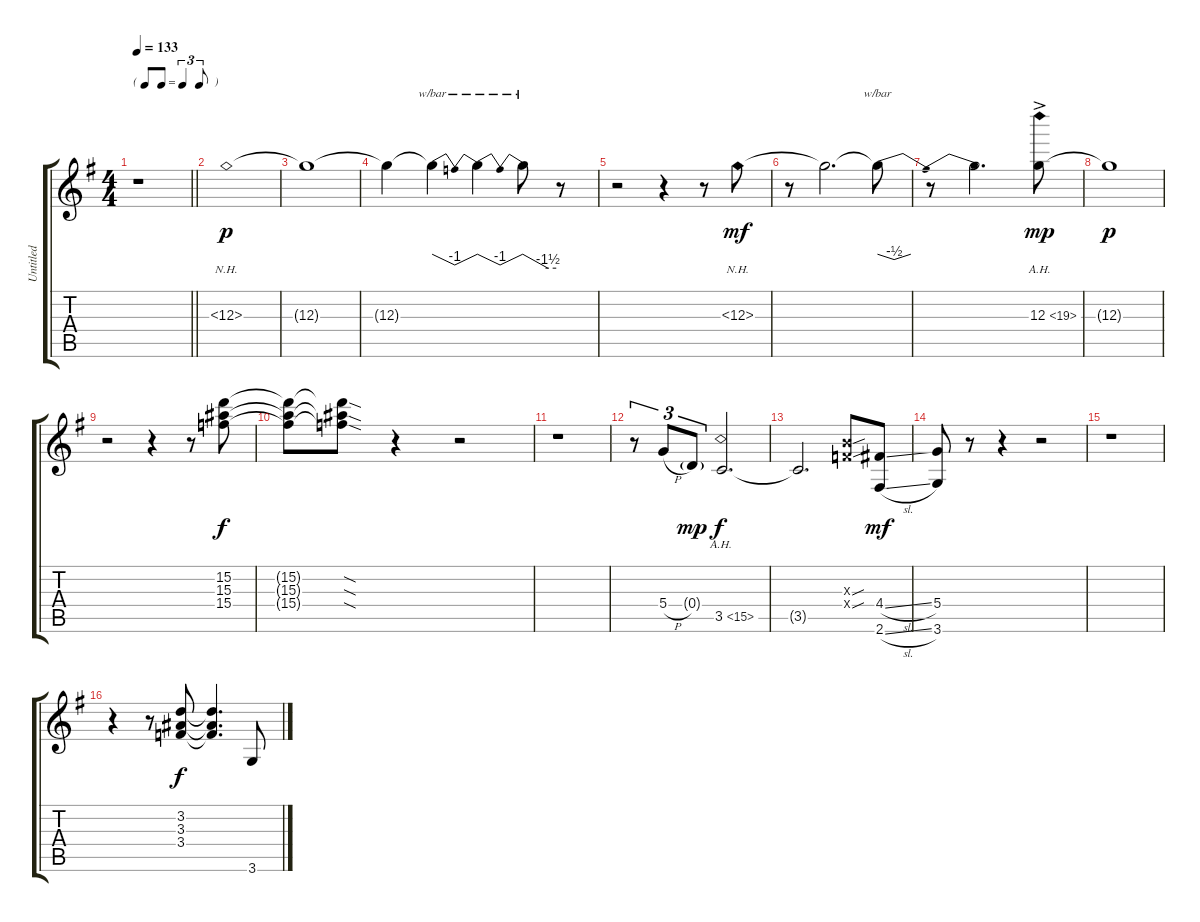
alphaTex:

\track ("Untitled" "Untitled") {instrument overdrivenguitar}
\staff {score tabs}
\tuning (E4 B3 G3 D3 A2 E2) {hide}
\ts (4 4)
\tf triplet8th
\tempo 133
\clef g2
\barLineRight lightlight
\ks g
r.1{dy p instrument overdrivenguitar} |
12.3{nh}.1 |
12.3{t}.1 |
12.3{t}.4 12.3{t}.4{tbe (dip default 0 0 30 -4 60 0)} 12.3{t}.4{tbe (dip default 0 0 30 -4 60 0)} 12.3{t}.8{tbe (custom default 0 0 45 -6 60 -6)} r.8 |
r.2 r.4 r.8 12.3{nh}.8{dy mf} |
r.8 12.3{t}.2{d} 12.3{t}.8{tbe (dip default 0 0 30 -2 60 0)} |
r.8 12.3{t}.2{d} 12.3{ah 7 ac}.8{dy mp} |
12.3{t}.1{dy p} |
r.2 r.4 r.8 (15.2 15.3 15.4).8{dy f} |
(15.2{t} 15.3{t} 15.4{t}).8 (15.2{sod t} 15.3{sod t} 15.4{sod t}).8 r.4 r.2 |
r.1 |
r.8{tu (3 2)} 5.4{h}.8{tu (3 2)} 0.4{g}.8{tu (3 2) dy mp} 3.5{ah 12}.2{d dy f} |
3.5{t}.2{d} (4.3{sou x} 3.4{sou x}).8 (4.4{sl} 2.6{sl}).8{dy mf} |
(5.4 3.6).8 r.8 r.4 r.2 |
r.1 |
r.4 r.8 (3.2 3.3 3.4).8{dy f} (3.2{t} 3.3{t} 3.4{t}).4{d} 3.6.8
